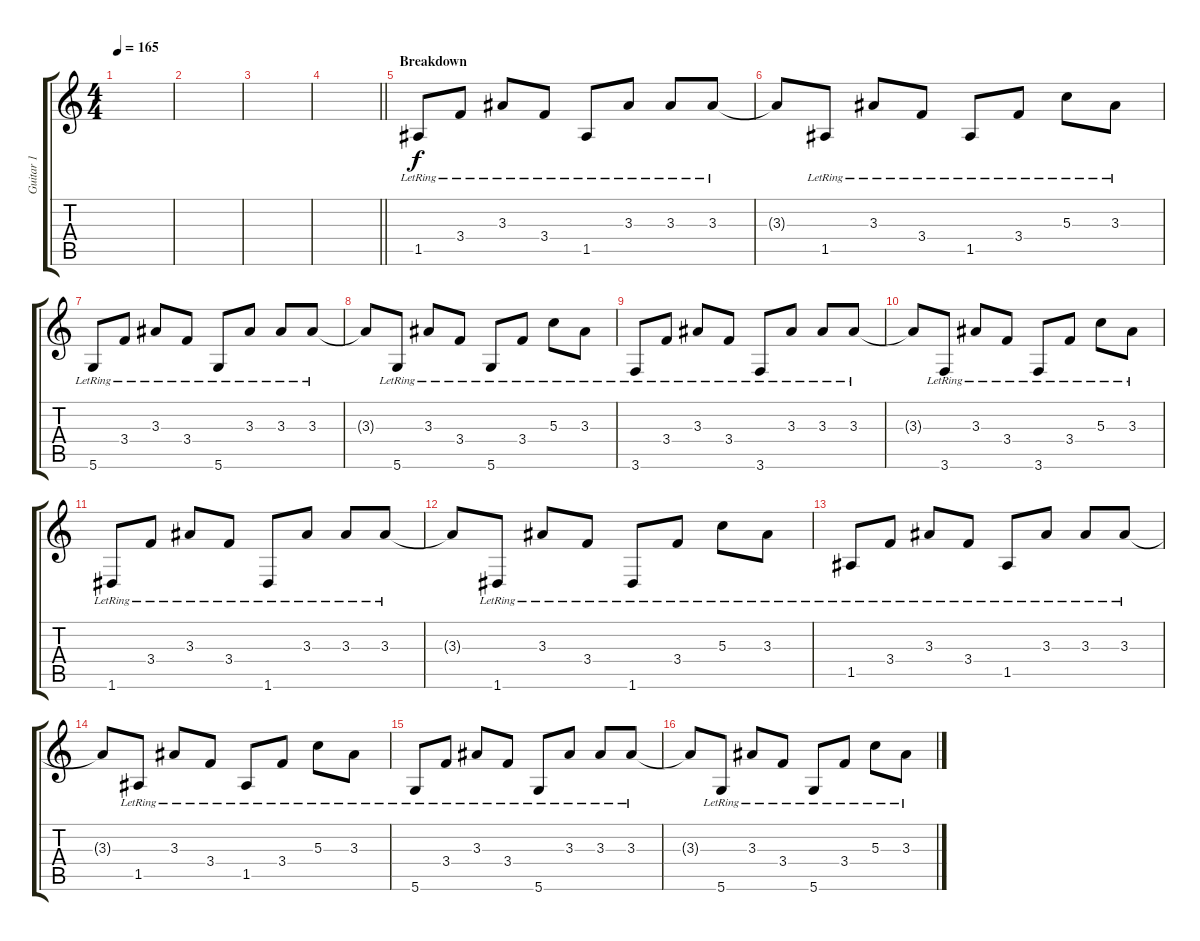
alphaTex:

\track ("Guitar 1" "Guitar 1") {instrument acousticguitarsteel}
\staff {score tabs}
\tuning (E4 B3 G3 D3 A2 D2) {hide}
\ts (4 4)
\tempo 165
\clef g2
\ks c
|
|
|
\barLineRight lightlight
|
\section ("" "Breakdown")
1.5{lr}.8 3.4{lr}.8 3.3{lr}.8 3.4{lr}.8 1.5{lr}.8 3.3{lr}.8 3.3{lr}.8 3.3{lr}.8 |
3.3{t}.8 1.5{lr}.8 3.3{lr}.8 3.4{lr}.8 1.5{lr}.8 3.4{lr}.8 5.3{lr}.8 3.3{lr}.8 |
5.6{lr}.8 3.4{lr}.8 3.3{lr}.8 3.4{lr}.8 5.6{lr}.8 3.3{lr}.8 3.3{lr}.8 3.3{lr}.8 |
3.3{t}.8 5.6{lr}.8 3.3{lr}.8 3.4{lr}.8 5.6{lr}.8 3.4{lr}.8 5.3{lr}.8 3.3{lr}.8 |
3.6{lr}.8 3.4{lr}.8 3.3{lr}.8 3.4{lr}.8 3.6{lr}.8 3.3{lr}.8 3.3{lr}.8 3.3{lr}.8 |
3.3{t}.8 3.6{lr}.8 3.3{lr}.8 3.4{lr}.8 3.6{lr}.8 3.4{lr}.8 5.3{lr}.8 3.3{lr}.8 |
1.6{lr}.8 3.4{lr}.8 3.3{lr}.8 3.4{lr}.8 1.6{lr}.8 3.3{lr}.8 3.3{lr}.8 3.3{lr}.8 |
3.3{t}.8 1.6{lr}.8 3.3{lr}.8 3.4{lr}.8 1.6{lr}.8 3.4{lr}.8 5.3{lr}.8 3.3{lr}.8 |
1.5{lr}.8 3.4{lr}.8 3.3{lr}.8 3.4{lr}.8 1.5{lr}.8 3.3{lr}.8 3.3{lr}.8 3.3{lr}.8 |
3.3{t}.8 1.5{lr}.8 3.3{lr}.8 3.4{lr}.8 1.5{lr}.8 3.4{lr}.8 5.3{lr}.8 3.3{lr}.8 |
5.6{lr}.8 3.4{lr}.8 3.3{lr}.8 3.4{lr}.8 5.6{lr}.8 3.3{lr}.8 3.3{lr}.8 3.3{lr}.8 |
3.3{t}.8 5.6{lr}.8 3.3{lr}.8 3.4{lr}.8 5.6{lr}.8 3.4{lr}.8 5.3{lr}.8 3.3{lr}.8
